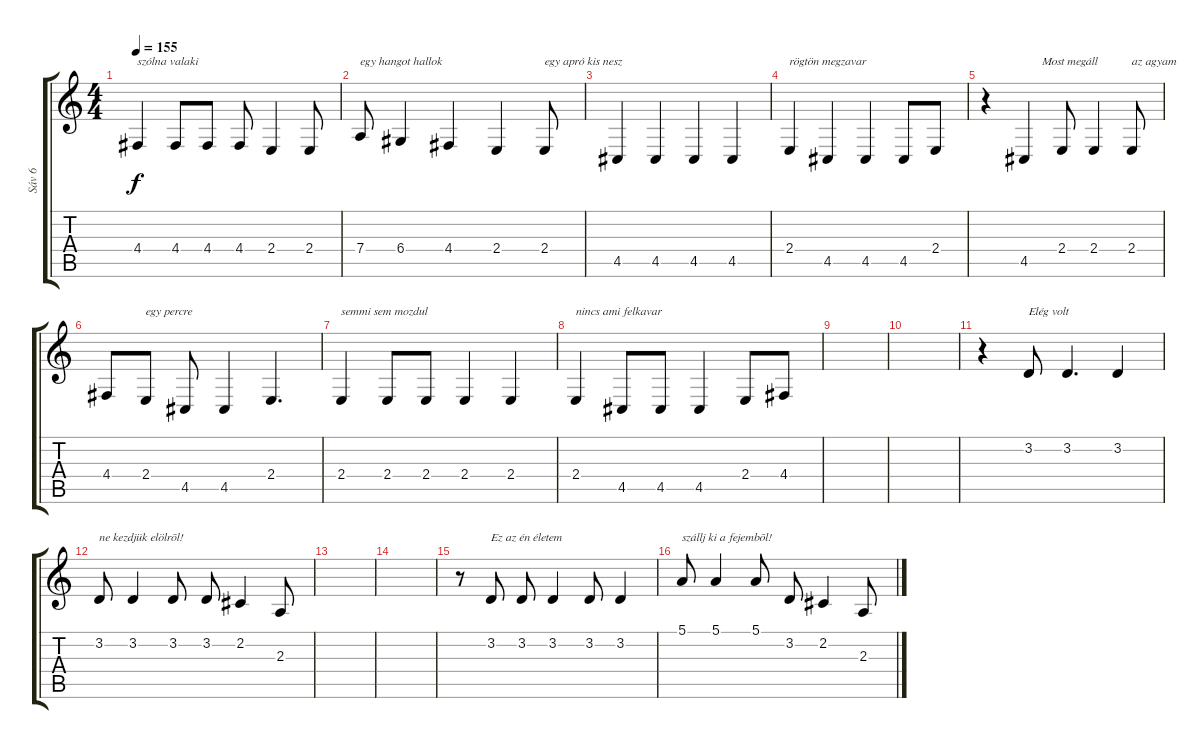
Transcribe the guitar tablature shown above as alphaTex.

\track ("Sáv 6" "Sáv 6") {instrument tremolostrings}
\staff {score tabs}
\tuning (E4 B3 G3 D3 A2 E2) {hide}
\ts (4 4)
\tempo 155
\clef g2
\ks c
4.4.4{txt "szólna valaki" dy f} 4.4.8 4.4.8 4.4.8 2.4.4 2.4.8 |
7.4.8{txt "egy hangot hallok"} 6.4.4 4.4.4 2.4.4 2.4.8{txt "egy apró kis nesz"} |
4.5.4 4.5.4 4.5.4 4.5.4 |
2.4.4{txt "rögtön megzavar"} 4.5.4 4.5.4 4.5.8 2.4.8 |
r.4 4.5.4{txt "      Most megáll"} 2.4.8 2.4.4 2.4.8{txt "az agyam"} |
4.4.8 2.4.8{txt "egy percre"} 4.5.8 4.5.4 2.4.4{d} |
2.4.4{txt "semmi sem mozdul"} 2.4.8 2.4.8 2.4.4 2.4.4 |
2.4.4{txt "nincs ami felkavar"} 4.5.8 4.5.8 4.5.4 2.4.8 4.4.8 |
|
|
r.4 3.2.8{txt "Elég volt"} 3.2.4{d} 3.2.4 |
3.2.8{txt "ne kezdjük elölrõl!"} 3.2.4 3.2.8 3.2.8 2.2.4 2.3.8 |
|
|
r.8 3.2.8{txt "Ez az én életem"} 3.2.8 3.2.4 3.2.8 3.2.4 |
5.1.8{txt "szállj ki a fejembõl!"} 5.1.4 5.1.8 3.2.8 2.2.4 2.3.8
